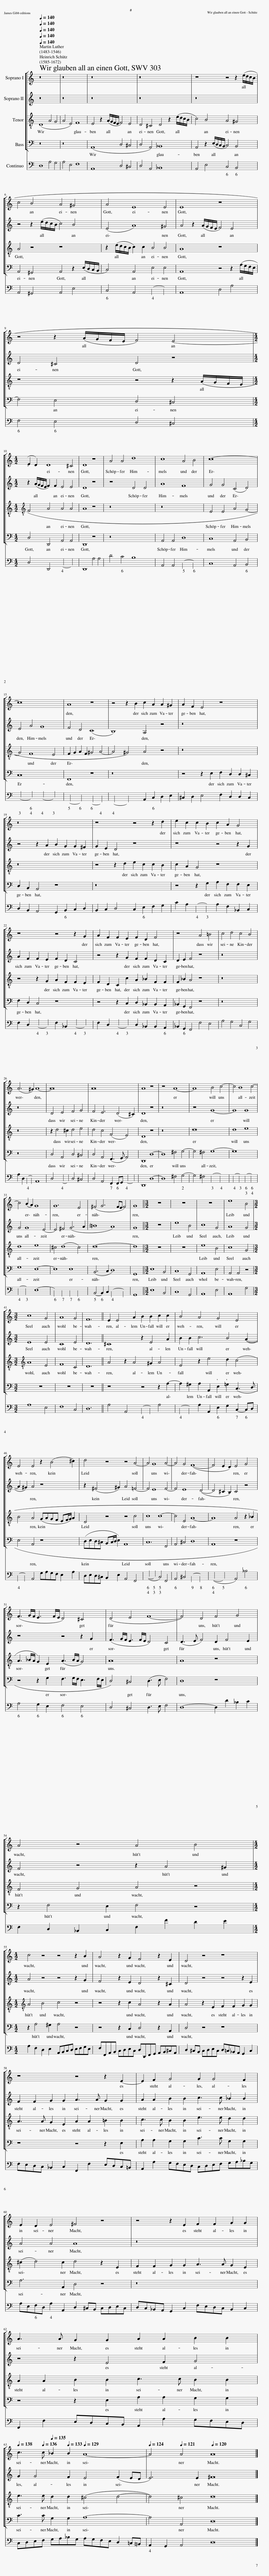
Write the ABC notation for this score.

X:1
%%score [ 1 2 3 4 ] 5
L:1/8
Q:1/4=140
M:none
I:linebreak $
K:C
V:1 treble
V:2 treble
V:3 treble-8
V:4 bass
V:5 bass
V:1
 z16 | z16 | z16 | z16 | z8 z4 z2 (e/d/c/B/ |$ %5
 c4 B4 A4 ^G4 | A4 E8 E4 | E8 z8 |$ z4 z2 (A/G/F/E/ F4) E4- |$[M:4/2] E2 D2) D8 ^C4 | %10
 D8 z8 | A4 A4 d8 | c8 A4 B4 | c16- |$ c16 | %15
 A8 z8 | z4 z2 B2 c2 A2 A2 ^G2 | A2 F2 E4 z8 |$ z16 | z8 z4 z2 d2 | %20
 e2 c2 c2 B2 c2 A2 G4 |$ z8 z4 z2 G2 | A2 F2 F2 E2 F2 D2 F4 | z8 A4 =B4 | c4 d4 c4 B4 |$ %25
 (A6 ^G2) A8- | A16 | A16 | A8 z8 | z8 A8- | %30
 A8 B4 c4- | c4 B8 c4- |$ c4 (B2 A2) G8 | G12 E4 | (^F4 G6 FE F4) | %35
 G8 ||[M:3/2] z12 | z12 | z12 | e8 B4 |$ %40
[M:3/2] c8 G4 | A8 G4 | F12 || E2 E4 A2 B2 B2 c2 c2 | B4 A4 G4 E4 |$ %45
 E4 E4 z2 (B4 ^c2) | d4 z4 z4 A4- | A4 G8 A4- | A4 G4 (F8- | F4 E2 D2) E4 G4 |$ %50
 (F3 G/F/ E3 F/E/ D4) ^C4 | (D4 E4 F8- | F4) D4 F4 G4 |$ A4 z4 A4 B4 |$[M:4/2] c4 z4 z4 z2 B2 | %55
 A4 z2 G2 F4 z2 E2 | D4 z4 z8 |$ z8 z4 z2 E2- | E2 F2 G4 G2 G4 F2 |$ E2 D2 E4 ^F4 z4 | %60
 z4 z2 E2 F2 F2 G2 G2 |$ A3 A G2 G2 A2 A2 B2 B2 |$[Q:1/4=138] c3[Q:1/4=136] c[Q:1/4=135] _B2[Q:1/4=133] B2[Q:1/4=129] A8- |[Q:1/4=124] A4[Q:1/4=121] A4[Q:1/4=120] A16 |] %64
V:2
 z16 | z16 | z16 | z16 | z16 |$ %5
 z4 z2 (e/d/c/B/ c4) B4 | (E4 A8) ^G4 | A4 z2 (A/G/F/E/ F4) E4 |$ D4 ^C4 D4 z4 |$[M:4/2] z2 (A/G/F/E/ F2) F2 E4 E4 | %10
 D8 z8 | z8 D4 D4 | A8 F8 | G4 G4 (C4 D4) |$ E4 A4 G8 | %15
 F4 D4 (C8 | B,8) A,4 z4 | z16 |$ z4 z2 A2 B2 G2 G2 ^F2 | G2 E2 D4 z8 | %20
 z8 z4 z2 G2 |$ A2 F2 F2 E2 F2 D2 C4 | z4 z2 G2 F2 F2 D2 C2 | D2 E2 F4 z8 | z16 |$ %25
 z16 | D4 E4 F4 G4 | F4 E6 (D4 ^C2) | D8 z8 | z16 | %30
 z8 G8- | G8 G8 |$ G4 G8 E4- | E4 ^F4 (G6 A2 | !courtesy!=B8 A8) | %35
 G8 ||[M:3/2] z12 | e8 B4 | c8 G4 | A8 G4 |$ %40
[M:3/2] E8 E4 | C8 E4 | D12 || ^C8 z2 E4 A2 | B2 B2 c6 B4 (A2- |$ %45
 A2 ^G2) A4 z8 | z2 (^F4 ^G2) A4 =F4- | F4 E8 F4- | F4 E8 (D4- | D4 ^C2 B,2) C4 z4 |$ %50
 z8 z4 z2 G2 | (F3 G/F/ E3 F/E/ D4) C4 | (D3 E F4) D2 F4 E2 |$ F4 z4 z2 A4 ^G2 |$[M:4/2] A4 z4 z4 z2 G2 | %55
 F4 z2 E2 D4 z2 ^C2 | D4 z4 z4 z2 E2 |$ F2 F2 G2 G2 A3 A G2 G2 | A2 A2 B2 B2 c3 c _B2 B2 |$ A4 A4 A8 | %60
 z16 |$ z4 z2 E4 F2 G4 |$ G2 G4 F2 E4 (F2 ED | E6) E2 ^F16 |] %64
V:3
 (D8 A4 G4 | A4 E4) F8 | E4 z2 (A/G/F/E/ F4) E4 | D4 ^C4 D4 z2 (e/d/c/B/ | c4) B4 A4 ^G4 |$ %5
 A4 z4 z8 | z2 (e/d/c/B/ c2) c2 B4 B4 | A8 z8 |$ z8 z4 z2 (A/G/F/E/ |$[M:4/2][K:treble-8] F4 A4 A4 A4 | %10
 A8 z8 | z16 | z16 | E4 E4 A4 G4- |$ G4 F8 E4 | %15
 F2 G2 A2 F2 ^G4 A4- | A4 ^G4) A4 z4 | z16 |$ z16 | z4 z2 d2 e2 c2 c2 B2 | %20
 c2 A2 G4 z8 |$ z4 z2 G2 A2 F2 F2 E2 | F2 D2 C2 c2 A2 _B2 F2 F2 | F2 _B2 A4 z8 | z16 |$ %25
 z16 | z2 d4 ^c2 d4 e4 | d4 c4 (F4 E4) | D8 z8 | z16 | %30
 d16 | d8 e8 |$ d8 e8 | ^c4 (d8 c4) | d16- | %35
 d8 ||[M:3/2] z12 | z12 | e8 B4 | c8 G4 |$ %40
[M:3/2][K:treble-8] A8 E4 | F8 C4 | D12 || A4 z2 A4 ^G2 A4 | E4 z2 e4 d2 (c4 |$ %45
 B4 A4 (GAGF EF/G/) A2 | D4 z4 z4 c4 | c8 c8- | c4 E4 A8- | A8 A4 z2 _B2 |$ %50
 A3 _B/A/ G2) E2 (A3 B/A/ G4) | A16 | A8 z8 |$ F4 G4 A4 z4 |$[M:4/2][K:treble-8] A4 B4 c4 z4 | %55
 z4 z2 c2 A4 z2 A2 | A4 z2 E2 F2 F2 G2 G2 |$ A3 A G2 E2 A2 A2 =B2 B2 | c3 c B2 B2 e3 e d2 d2 |$ (^c2 d4) c2 d4 z2 E2 | %60
 F2 F2 G2 G2 A3 A G2 E2 |$ A2 A2 B2 B2 c3 c B2 B2 |$ e3 e d2 d2 (^c4 d4- | d4) ^c4 d16 |] %64
V:4
 z16 | z16 | (A,,8 D,4 ^C,4 | D,4 A,,4) _B,,8 | A,,4 z2 (E,/D,/C,/B,,/ C,4) B,,4 |$ %5
 A,,4 ^G,,4 A,,4 z2 (E,/D,/C,/B,,/ | C,4) A,,4 E,4 E,4 | A,,8 z4 z2 (A,/G,/F,/E,/ |$ F,4) E,4 D,4 ^C,4 |$[M:4/2] D,4 D,,4 A,,4 A,,4 | %10
 D,,8 z8 | z16 | A,,4 A,,4 D,8 | C,8 A,,4 B,,4 |$ C,16 | %15
 F,,8 z8 | z16 | z4 z2 E,2 F,2 D,2 D,2 ^C,2 |$ D,2 B,,2 A,,4 z8 | z16 | %20
 z4 z2 G,2 A,2 F,2 F,2 E,2 |$ F,2 D,2 C,4 z8 | z4 z2 C,2 D,2 _B,,2 B,,2 A,,2 | _B,,2 G,,2 F,,4 z8 | z16 |$ %25
 z16 | D,4 A,,4 D,4 ^C,4 | D,4 A,,4 (F,,3 G,, A,,4) | D,,8 D,8- | D,8 ^F,4 G,4- | %30
 G,4 ^F,4 G,8- | G,16 |$ G,8 E,8- | E,8 E,8 | (B,,6 C,2 D,8) | %35
 G,,8 ||[M:3/2] E,8 B,,4 | C,8 G,,4 | A,,8 E,4 | A,,4 A,,4 z4 |$ %40
[M:3/2] z12 | z12 | z12 || z8 z4 z2 A,2- | A,2 ^G,2 A,2 A,,2 E,2 =G,2 (C,3 D, |$ %45
 E,4 A,,4 z8 | (D,E,D,^C, B,,C,/D,/ E,2) A,,8 | C,12 F,,4 | A,,4 ^C,4 D,8 | A,,8 z8 |$ %50
 z4 z2 G,2 F,3 G,/F,/ E,3 F,/E,/ | D,4) ^C,4 (D,3 E, F,4) | D,8 z8 |$ z2 F,4 E,2 F,4 z4 |$[M:4/2] z2 A,4 ^G,2 A,4 z4 | %55
 z4 z2 C,2 D,4 z2 A,,2 | D,4 z4 z8 |$ z8 z4 z2 E,2 | A,2 A,2 G,2 G,2 C3 C G,2 G,2 |$ A,6 A,,2 D,4 z4 | %60
 z16 |$ z4 z2 E,2 A,2 A,2 G,2 G,2 |$ C3 C G,2 G,2 A,8- | A,4 A,,4 D,16 |] %64
V:5
 D,8 A,4 G,4 | A,4 E,4 F,8 | A,,8 D,4 ^C,4 | D,4 A,,4 _B,,8 | A,,4 E,4 C,4 B,,4 |$ %5
 A,,4 ^G,,4 A,,4 E,4 | C,4 A,,4 x4- x4 | A,,8 D,4 A,4 |$ F,4 E,4 D,4 ^C,4 |$[M:4/2] D,4 D,,4 x4- x4 | %10
 D,,8 A,4 A,4 | D4 C4 B,8 | A,,4 A,,4 x4- x4 | C,8 A,,4 B,,4 |$ x4- x4 x4- x4 | %15
 x4- x4 x4- x4 | x4- x4 A,,2 C,2 D,2 E,2 | ^C,2 D,2 E,4 F,2 D,2 D,2 C,2 |$ D,2 B,,2 A,,4 G,,2 B,,2 C,2 D,2 | B,,2 C,2 D,4 C,2 E,2 F,2 G,2 | %20
 C2 A,2 x2- x2 A,2 F,2 _B,,2 C,2 |$ F,2 D,2 x2- x2 F,2 _B,,2 x2- x2 | F,2 D,2 x2- x2 D,2 _B,,2 B,,2 A,,2 | _B,,2 G,,2 F,,4 F,4 E,4 | A,4 G,4 C,4 G,4 |$ %25
 A,2 D,2 x2- x2 A,,8 | D,4 x2- x2 D,4 ^C,4 | D,4 A,,4 F,,2 F,,G,, x2- x2 | D,,8 D,8- | D,8 ^F,4 G,4- | %30
 G,4 ^F,4 x4- x4 | x4- x4 x4- x4 |$ x4- x4 E,8- | x4 x4 x4 x4 | B,,4- B,,2 C,2 x4- x4 | %35
 G,,8 ||[M:3/2] E,8 B,,4 | C,8 G,,4 | A,,8 E,4 | A,,8 G,4 |$ %40
[M:3/2] A,8 E,4 | F,8 C,4 | D,12 || A,4 A,,4 x2- x2 A,4 | x2- x2 A,2 A,,2 E,2 G,2 C,2- C,D, |$ %45
 x2- x2 A,,4 G,A,G,F, E,2 A,2 | D,E,D,^C, B,,2 E,2 A,,4 F,,4 | (x4- x4 C,4) F,,4 | A,,4 ^C,4 x4- x4 | (x4- x4 A,,4) _B,4 |$ %50
 A,4 G,2 E,2 F,4 E,4 | D,4 ^C,4 D,3 E, F,4 | D,8- D,2 D2 _B,2 C2 |$ F,2 D,2 _B,,2 C,2 F,2 F2 D2 E2 |$[M:4/2] A,2 F,2 D,2 E,2 A,,B,,C,D, E,F,G,E, | %55
 F,F,,A,,B,, C,D,E,C, D,D,,F,,G,, A,,B,,^C,A,, | D,2 ^C,B,, C,D,E,C, D,=C,_B,,A,, G,,2 C,2 |$ F,E,D,C, _B,,2 C,2 F,,2 F,2 E,D,C,=B,, | A,,2 A,2 G,F,E,D, C,D,E,F, G,A,_B,G, |$ A,E,F,D, A,2 A,,2 D,2 ^C,B,, C,D,E,C, | %60
 D,C,_B,,A,, G,,2 C,2 F,E,D,C, B,,2 C,2 |$ F,,2 F,2 E,D,C,B,, A,,2 A,2 G,F,E,D, |$ C,D,E,F, G,A,_B,G, A,G,F,E, D,2 =C,!courtesy!=B,, | A,,2 G,,2 A,,4 D,16 |] %64
